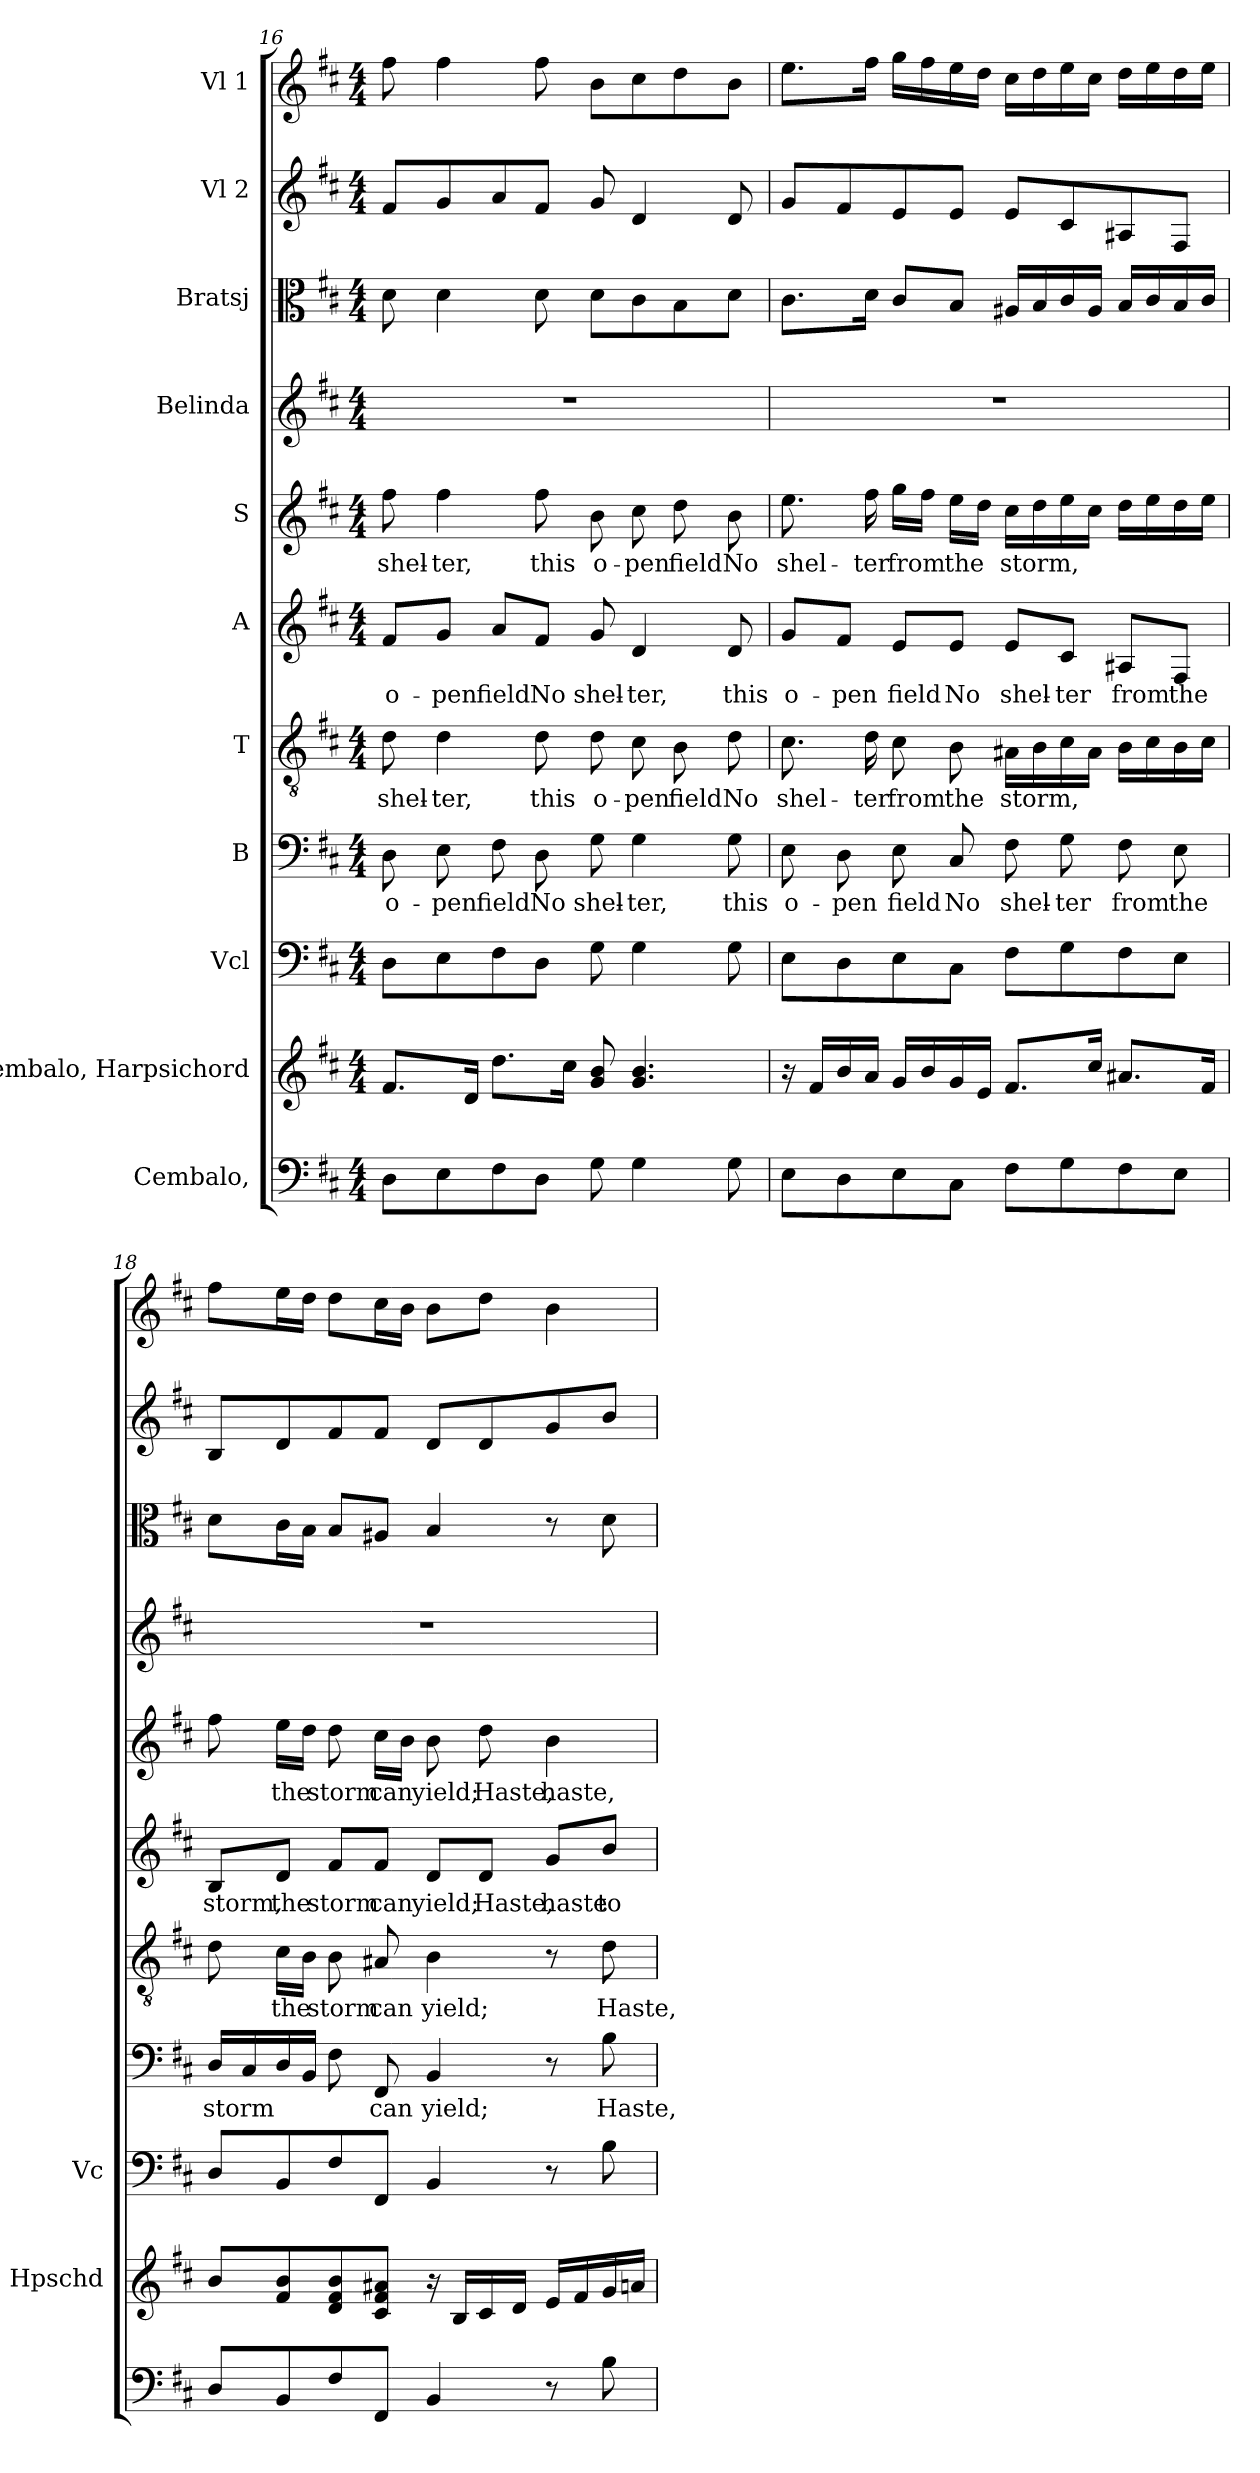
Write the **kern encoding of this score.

**kern	**kern	**kern	**kern	**text	**kern	**text	**kern	**text	**kern	**text	**kern	**kern	**kern	**kern
*part11	*part10	*part9	*part8	*part8	*part7	*part7	*part6	*part6	*part5	*part5	*part4	*part3	*part2	*part1
*staff11	*staff10	*staff9	*staff8	*staff8	*staff7	*staff7	*staff6	*staff6	*staff5	*staff5	*staff4	*staff3	*staff2	*staff1
*I"Cembalo,	*I"Cembalo, Harpsichord	*I"Vcl	*I"B	*	*I"T	*	*I"A	*	*I"S	*	*I"Belinda	*I"Bratsj	*I"Vl 2	*I"Vl 1
*	*I'Hpschd	*I'Vc	*	*	*	*	*	*	*	*	*	*	*	*
!!LO:PB:g=z
*clefF4	*clefG2	*clefF4	*clefF4	*	*clefGv2	*	*clefG2	*	*clefG2	*	*clefG2	*clefC3	*clefG2	*clefG2
*k[f#c#]	*k[f#c#]	*k[f#c#]	*k[f#c#]	*	*k[f#c#]	*	*k[f#c#]	*	*k[f#c#]	*	*k[f#c#]	*k[f#c#]	*k[f#c#]	*k[f#c#]
*M4/4	*M4/4	*M4/4	*M4/4	*	*M4/4	*	*M4/4	*	*M4/4	*	*M4/4	*M4/4	*M4/4	*M4/4
=16	=16	=16	=16	=16	=16	=16	=16	=16	=16	=16	=16	=16	=16	=16
!	!	!	!	!LO:LY:b	!	!LO:LY:b	!	!LO:LY:b	!	!LO:LY:b	!	!	!	!
8D\L	8.f#/L	8D\L	8D\	o-	8d\	shel-	8f#/L	o-	8ff#\	shel-	1r	8d\	8f#/L	8ff#\
!	!	!	!	!LO:LY:b	!	!LO:LY:b	!	!LO:LY:b	!	!LO:LY:b	!	!	!	!
8E\	.	8E\	8E\	-pen	4d\	-ter,	8g/J	-pen	4ff#\	-ter,	.	4d\	8g/	4ff#\
.	16d/Jk	.	.	.	.	.	.	.	.	.	.	.	.	.
!	!	!	!	!LO:LY:b	!	!	!	!LO:LY:b	!	!	!	!	!	!
8F#\	8.dd\L	8F#\	8F#\	field	.	.	8a/L	field	.	.	.	.	8a/	.
!	!	!	!	!LO:LY:b	!	!LO:LY:b	!	!LO:LY:b	!	!LO:LY:b	!	!	!	!
8D\J	.	8D\J	8D\	No	8d\	this	8f#/J	No	8ff#\	this	.	8d\	8f#/J	8ff#\
.	16cc#\Jk	.	.	.	.	.	.	.	.	.	.	.	.	.
!	!	!	!	!LO:LY:b	!	!LO:LY:b	!	!LO:LY:b	!	!LO:LY:b	!	!	!	!
8G\	8g/ 8b/	8G\	8G\	shel-	8d\	o-	8g/	shel-	8b\	o-	.	8d\L	8g/	8b\L
!	!	!	!	!LO:LY:b	!	!LO:LY:b	!	!LO:LY:b	!	!LO:LY:b	!	!	!	!
4G\	4.g/ 4.b/	4G\	4G\	-ter,	8c#\	-pen	4d/	-ter,	8cc#\	-pen	.	8c#\	4d/	8cc#\
!	!	!	!	!	!	!LO:LY:b	!	!	!	!LO:LY:b	!	!	!	!
.	.	.	.	.	8B\	field	.	.	8dd\	field	.	8B\	.	8dd\
!	!	!	!	!LO:LY:b	!	!LO:LY:b	!	!LO:LY:b	!	!LO:LY:b	!	!	!	!
8G\	.	8G\	8G\	this	8d\	No	8d/	this	8b\	No	.	8d\J	8d/	8b\J
=17	=17	=17	=17	=17	=17	=17	=17	=17	=17	=17	=17	=17	=17	=17
!	!	!	!	!LO:LY:b	!	!LO:LY:b	!	!LO:LY:b	!	!LO:LY:b	!	!	!	!
8E\L	16r	8E\L	8E\	o-	8.c#\	shel-	8g/L	o-	8.ee\	shel-	1r	8.c#\L	8g/L	8.ee\L
.	16f#/LL	.	.	.	.	.	.	.	.	.	.	.	.	.
!	!	!	!	!LO:LY:b	!	!	!	!LO:LY:b	!	!	!	!	!	!
8D\	16b/	8D\	8D\	-pen	.	.	8f#/J	-pen	.	.	.	.	8f#/	.
!	!	!	!	!	!	!LO:LY:b	!	!	!	!LO:LY:b	!	!	!	!
.	16a/JJ	.	.	.	16d\	-ter	.	.	16ff#\	-ter	.	16d\Jk	.	16ff#\Jk
!	!	!	!	!LO:LY:b	!	!LO:LY:b	!	!LO:LY:b	!	!LO:LY:b	!	!	!	!
8E\	16g/LL	8E\	8E\	field	8c#\	from	8e/L	field	16gg\LL	from	.	8c#/L	8e/	16gg\LL
.	16b/	.	.	.	.	.	.	.	16ff#\JJ	.	.	.	.	16ff#\
!	!	!	!	!LO:LY:b	!	!LO:LY:b	!	!LO:LY:b	!	!LO:LY:b	!	!	!	!
8C#\J	16g/	8C#\J	8C#/	No	8B\	the	8e/J	No	16ee\LL	the	.	8B/J	8e/J	16ee\
.	16e/JJ	.	.	.	.	.	.	.	16dd\JJ	.	.	.	.	16dd\JJ
!	!	!	!	!LO:LY:b	!	!LO:LY:b	!	!LO:LY:b	!	!LO:LY:b	!	!	!	!
8F#\L	8.f#/L	8F#\L	8F#\	shel-	16A#X\LL	storm,	8e/L	shel-	16cc#\LL	storm,	.	16A#X/LL	8e/L	16cc#\LL
.	.	.	.	.	16B\	.	.	.	16dd\	.	.	16B/	.	16dd\
!	!	!	!	!LO:LY:b	!	!	!	!LO:LY:b	!	!	!	!	!	!
8G\	.	8G\	8G\	-ter	16c#\	.	8c#/J	-ter	16ee\	.	.	16c#/	8c#/	16ee\
.	16cc#/Jk	.	.	.	16A#\JJ	.	.	.	16cc#\JJ	.	.	16A#/JJ	.	16cc#\JJ
!	!	!	!	!LO:LY:b	!	!	!	!LO:LY:b	!	!	!	!	!	!
8F#\	8.a#X/L	8F#\	8F#\	from	16B\LL	.	8A#X/L	from	16dd\LL	.	.	16B/LL	8A#X/	16dd\LL
.	.	.	.	.	16c#\	.	.	.	16ee\	.	.	16c#/	.	16ee\
!	!	!	!	!LO:LY:b	!	!	!	!LO:LY:b	!	!	!	!	!	!
8E\J	.	8E\J	8E\	the	16B\	.	8F#/J	the	16dd\	.	.	16B/	8F#/J	16dd\
.	16f#/Jk	.	.	.	16c#\JJ	.	.	.	16ee\JJ	.	.	16c#/JJ	.	16ee\JJ
!!LO:PB:g=z
=18	=18	=18	=18	=18	=18	=18	=18	=18	=18	=18	=18	=18	=18	=18
!	!	!	!	!LO:LY:b	!	!	!	!LO:LY:b	!	!	!	!	!	!
8D/L	8b/L	8D/L	16D/LL	storm	8d\	.	8B/L	storm,	8ff#\	.	1r	8d\L	8B/L	8ff#\L
.	.	.	16C#/	.	.	.	.	.	.	.	.	.	.	.
!	!	!	!	!	!	!LO:LY:b	!	!LO:LY:b	!	!LO:LY:b	!	!	!	!
8BB/	8f#/ 8b/	8BB/	16D/	.	16c#\LL	the	8d/J	the	16ee\LL	the	.	16c#\L	8d/	16ee\L
.	.	.	16BB/JJ	.	16B\JJ	.	.	.	16dd\JJ	.	.	16B\JJ	.	16dd\JJ
!	!	!	!	!	!	!LO:LY:b	!	!LO:LY:b	!	!LO:LY:b	!	!	!	!
8F#/	8d/ 8f#/ 8b/	8F#/	8F#\	.	8B\	storm	8f#/L	storm	8dd\	storm	.	8B/L	8f#/	8dd\L
!	!	!	!	!LO:LY:b	!	!LO:LY:b	!	!LO:LY:b	!	!LO:LY:b	!	!	!	!
8FF#/J	8c#/ 8f#/ 8a#X/J	8FF#/J	8FF#/	can	8A#X/	can	8f#/J	can	16cc#\LL	can	.	8A#X/J	8f#/J	16cc#\L
.	.	.	.	.	.	.	.	.	16b\JJ	.	.	.	.	16b\JJ
!	!	!	!	!LO:LY:b	!	!LO:LY:b	!	!LO:LY:b	!	!LO:LY:b	!	!	!	!
4BB/	16r	4BB/	4BB/	yield;	4B\	yield;	8d/L	yield;	8b\	yield;	.	4B/	8d/L	8b\L
.	16B/LL	.	.	.	.	.	.	.	.	.	.	.	.	.
!	!	!	!	!	!	!	!	!LO:LY:b	!	!LO:LY:b	!	!	!	!
.	16c#/	.	.	.	.	.	8d/J	Haste,	8dd\	Haste,	.	.	8d/	8dd\J
.	16d/JJ	.	.	.	.	.	.	.	.	.	.	.	.	.
!	!	!	!	!	!	!	!	!LO:LY:b	!	!LO:LY:b	!	!	!	!
8r	16e/LL	8r	8r	.	8r	.	8g/L	haste	4b\	haste,	.	8r	8g/	4b\
.	16f#/	.	.	.	.	.	.	.	.	.	.	.	.	.
!	!	!	!	!LO:LY:b	!	!LO:LY:b	!	!LO:LY:b	!	!	!	!	!	!
8B\	16g/	8B\	8B\	Haste,	8d\	Haste,	8b/J	to	.	.	.	8d\	8b/J	.
.	16an/JJ	.	.	.	.	.	.	.	.	.	.	.	.	.
=	=	=	=	=	=	=	=	=	=	=	=	=	=	=
*-	*-	*-	*-	*-	*-	*-	*-	*-	*-	*-	*-	*-	*-	*-
